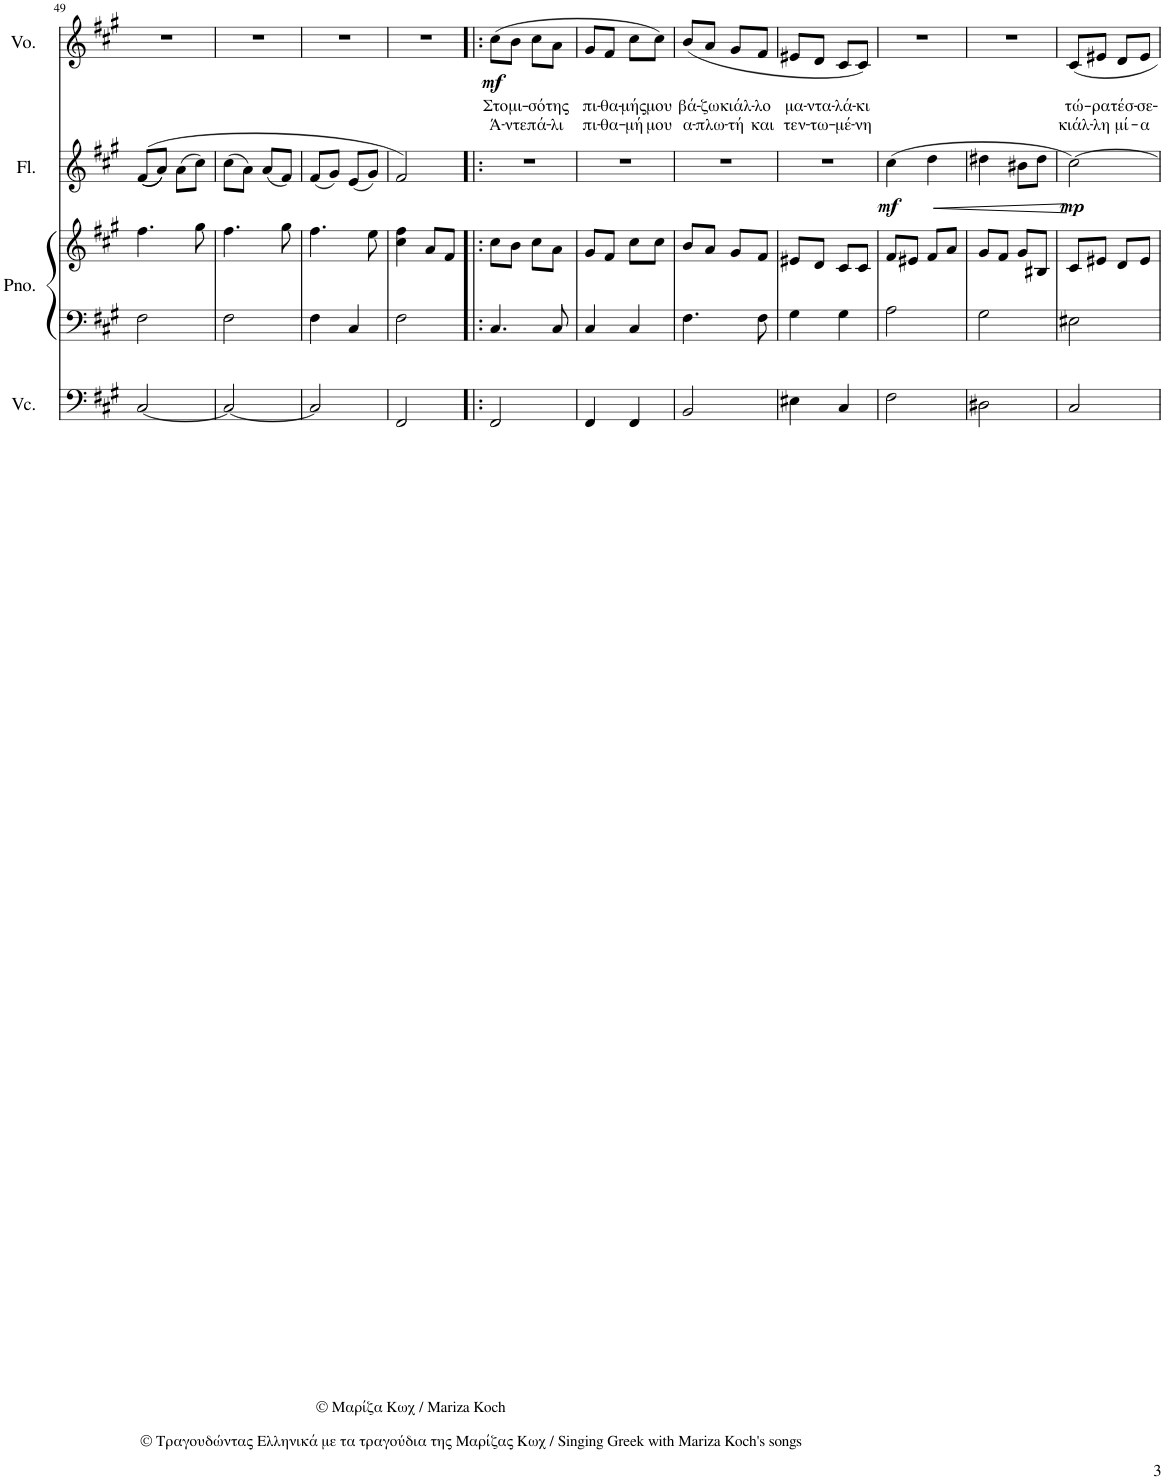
**kern	**kern	**kern	**kern	**dynam	**kern	**text	**text	**dynam
*part4	*part3	*part3	*part2	*part2	*part1	*part1	*part1	*part1
*staff5	*staff4	*staff3	*staff2	*staff2	*staff1	*staff1	*staff1	*staff1
*I"Βιολοντσέλο	*I"Πιάνο	*	*I"Φλάουτο	*	*I"Φωνή	*	*	*
!!LO:PB:g=z
*clefF4	*clefF4	*clefG2	*clefG2	*	*clefG2	*	*	*
*k[f#c#g#]	*k[f#c#g#]	*k[f#c#g#]	*k[f#c#g#]	*	*k[f#c#g#]	*	*	*
*M2/4	*M2/4	*M2/4	*M2/4	*	*M2/4	*	*	*
=49	=49	=49	=49	=49	=49	=49	=49	=49
[2C#/	2F#\	4.ff#\	(((8f#/L	.	2r	.	.	.
.	.	.	8a/J))	.	.	.	.	.
.	.	.	(8a\L	.	.	.	.	.
.	.	8gg#\	8cc#\J)	.	.	.	.	.
=50	=50	=50	=50	=50	=50	=50	=50	=50
2C#/_	2F#\	4.ff#\	(8cc#\L	.	2r	.	.	.
.	.	.	8a\J)	.	.	.	.	.
.	.	.	(8a/L	.	.	.	.	.
.	.	8gg#\	8f#/J)	.	.	.	.	.
=51	=51	=51	=51	=51	=51	=51	=51	=51
2C#/]	4F#\	4.ff#\	(8f#/L	.	2r	.	.	.
.	.	.	8g#/J)	.	.	.	.	.
.	4C#/	.	(8e/L	.	.	.	.	.
.	.	8ee\	8g#/J)	.	.	.	.	.
=52	=52	=52	=52	=52	=52	=52	=52	=52
2FF#/	2F#\	4cc#\ 4ff#\	2f#/)	.	2r	.	.	.
.	.	8a/L	.	.	.	.	.	.
.	.	8f#/J	.	.	.	.	.	.
=53!|:	=53!|:	=53!|:	=53!|:	=53!|:	=53!|:	=53!|:	=53!|:	=53!|:
!	!	!	!	!	!	!LO:LY:b	!LO:LY:b	!LO:DY:b
2FF#/	4.C#/	8cc#\L	2r	.	(8cc#\L	Στο	Ά-	mf
!	!	!	!	!	!	!LO:LY:b	!LO:LY:b	!
.	.	8b\J	.	.	8b\J	μι-	-ντε	.
!	!	!	!	!	!	!LO:LY:b	!LO:LY:b	!
.	.	8cc#\L	.	.	8cc#\L	-σό	πά-	.
!	!	!	!	!	!	!LO:LY:b	!LO:LY:b	!
.	8C#/	8a\J	.	.	8a\J	της	-λι	.
=54	=54	=54	=54	=54	=54	=54	=54	=54
!LO:TX:b:t=© Μαρίζα Κωχ / Mariza Koch	!	!	!	!	!	!	!	!
!LO:TX:b:t=© Τραγουδώντας Ελληνικά με τα τραγούδια της Μαρίζας Κωχ / Singing Greek with Mariza Koch's songs	!	!	!	!	!	!	!	!
!	!	!	!	!	!	!LO:LY:b	!LO:LY:b	!
4FF#/	4C#/	8g#/L	2r	.	8g#/L	πι-	πι-	.
!	!	!	!	!	!	!LO:LY:b	!LO:LY:b	!
.	.	8f#/J	.	.	8f#/J	-θα-	-θα-	.
!	!	!	!	!	!	!LO:LY:b	!LO:LY:b	!
4FF#/	4C#/	8cc#\L	.	.	8cc#\L	-μής	-μή	.
!	!	!	!	!	!	!LO:LY:b	!LO:LY:b	!
.	.	8cc#\J	.	.	8cc#\J)	μου	μου	.
=55	=55	=55	=55	=55	=55	=55	=55	=55
!	!	!	!	!	!	!LO:LY:b	!LO:LY:b	!
2BB/	4.F#\	8b/L	2r	.	(8b/L	βά-	α-	.
!	!	!	!	!	!	!LO:LY:b	!LO:LY:b	!
.	.	8a/J	.	.	8a/J	-ζω	-πλω-	.
!	!	!	!	!	!	!LO:LY:b	!LO:LY:b	!
.	.	8g#/L	.	.	8g#/L	κιάλ-	-τή	.
!	!	!	!	!	!	!LO:LY:b	!LO:LY:b	!
.	8F#\	8f#/J	.	.	8f#/J	-λο	και	.
=56	=56	=56	=56	=56	=56	=56	=56	=56
!	!	!	!	!	!	!LO:LY:b	!LO:LY:b	!
4E#X\	4G#\	8e#X/L	2r	.	8e#X/L	μα-	τεν-	.
!	!	!	!	!	!	!LO:LY:b	!LO:LY:b	!
.	.	8d/J	.	.	8d/J	-ντα-	-τω-	.
!	!	!	!	!	!	!LO:LY:b	!LO:LY:b	!
4C#/	4G#\	8c#/L	.	.	8c#/L	-λά-	-μέ-	.
!	!	!	!	!	!	!LO:LY:b	!LO:LY:b	!
.	.	8c#/J	.	.	8c#/J)	-κι	-νη	.
=57	=57	=57	=57	=57	=57	=57	=57	=57
!	!	!	!	!LO:HP:b	!	!	!	!
!	!	!	!	!LO:DY:n=1:b	!	!	!	!
2F#\	2A\	8f#/L	(4cc#\	< mf	2r	.	.	.
.	.	8e#X/J	.	.	.	.	.	.
.	.	8f#/L	4dd\	.	.	.	.	.
.	.	8a/J	.	.	.	.	.	.
.	.	.	.	[	.	.	.	.
=58	=58	=58	=58	=58	=58	=58	=58	=58
2D#X\	2G#\	8g#/L	4dd#X\	.	2r	.	.	.
.	.	8f#/J	.	.	.	.	.	.
.	.	8g#/L	8b#X\L	.	.	.	.	.
.	.	8B#X/J	8dd#\J	.	.	.	.	.
=59	=59	=59	=59	=59	=59	=59	=59	=59
!	!	!	!	!LO:DY:b	!	!LO:LY:b	!LO:LY:b	!
2C#/	2E#X\	8c#/L	[2cc#\)	mp	8c#/L	τώ-	κιάλ-	.
!	!	!	!	!	!	!LO:LY:b	!LO:LY:b	!
.	.	8e#X/J	.	.	8e#X/J	-ρα	-λη	.
!	!	!	!	!	!	!LO:LY:b	!LO:LY:b	!
.	.	8d/L	.	.	8d/L	τέσ-	μί-	.
!	!	!	!	!	!	!LO:LY:b	!LO:LY:b	!
.	.	8e#/J	.	.	8e#/J	-σε-	-α	.
=	=	=	=	=	=	=	=	=
*-	*-	*-	*-	*-	*-	*-	*-	*-
